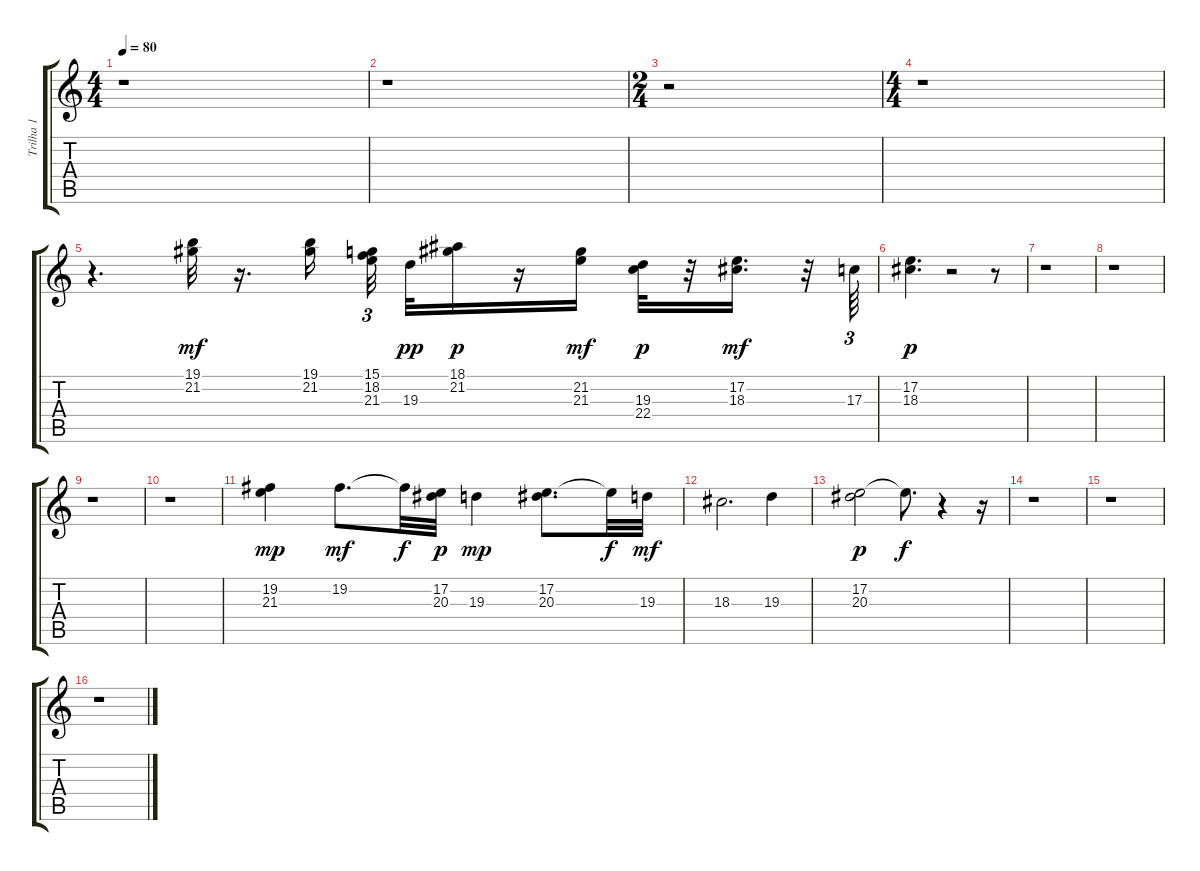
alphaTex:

\track ("Trilha 1" "Trilha 1") {instrument flute}
\staff {score tabs}
\tuning (E4 B3 G3 D3 A2 E2) {hide}
\ts (4 4)
\tempo 80
\clef g2
\ks c
r.1{dy mf instrument flute} |
r.1 |
\ts (2 4)
r.2 |
\ts (4 4)
r.1 |
r.4{d} (19.1 21.2).32 r.16{d} (19.1 21.2).16 (15.1 18.2 21.3).32{tu (3 2)} 19.3.32{dy pp} (18.1 21.2).16{dy p} r.16 (21.2 21.3).16{dy mf} (19.3 22.4).32{dy p} r.32 (17.2 18.3).16{d dy mf} r.32 17.3.64{tu (3 2)} |
(17.2 18.3).4{d dy p} r.2 r.8 |
r.1 |
r.1 |
r.1 |
r.1 |
(19.2 21.3).4{dy mp} 19.2.8{d dy mf} 19.2{t}.32{dy f} (17.2 20.3).32{dy p} 19.3.4{dy mp} (17.2 20.3).8{d} 17.2{t}.32{dy f} 19.3.32{dy mf} |
18.3.2{d} 19.3.4 |
(17.2 20.3).2{dy p} 17.2{t}.8{d dy f} r.4 r.16 |
r.1 |
r.1 |
r.1
